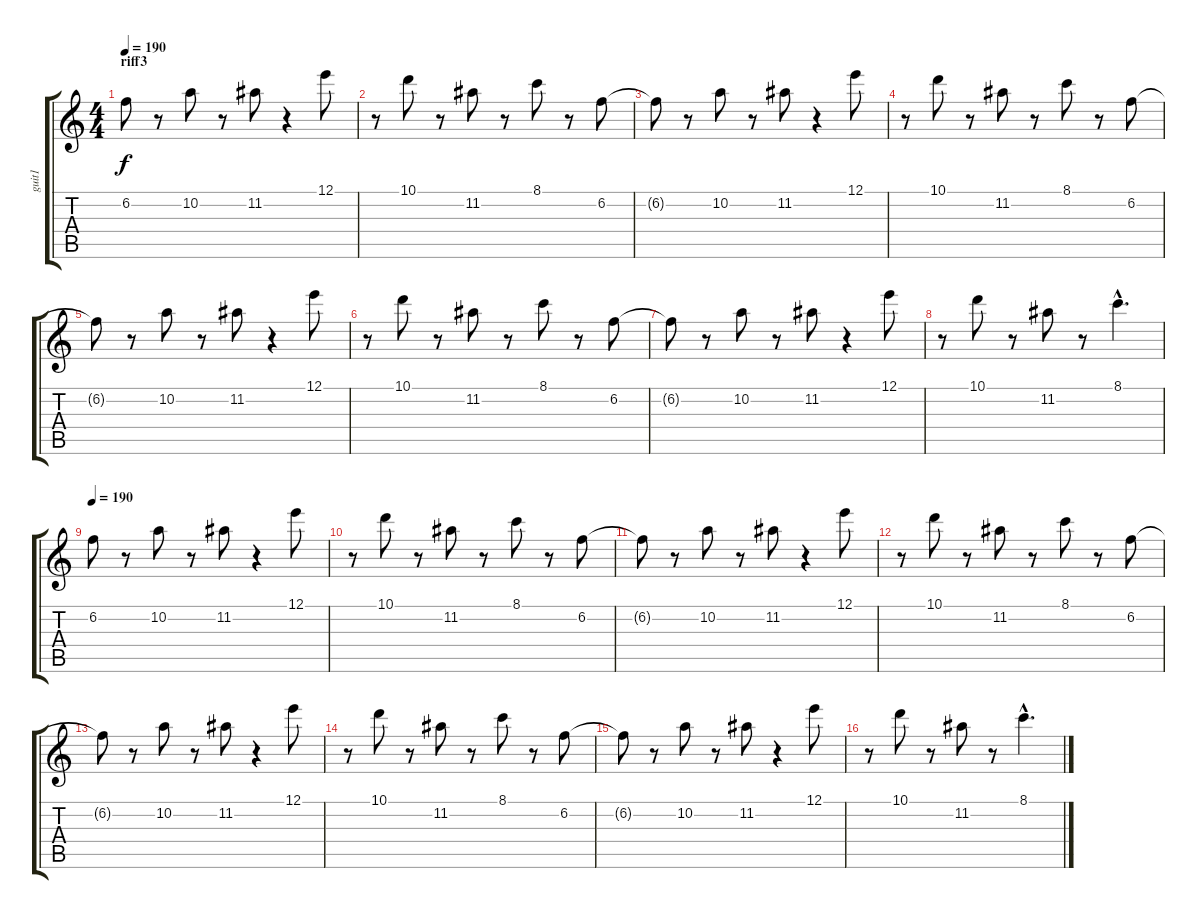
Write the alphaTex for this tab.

\track ("guit1" "guit1") {instrument electricguitarclean}
\staff {score tabs}
\tuning (E4 B3 G3 D3 A2 D2) {hide}
\ts (4 4)
\section ("" "riff3")
\tempo 190
\clef g2
\ks c
6.2.8{dy f instrument distortionguitar} r.8 10.2.8 r.8 11.2.8 r.4 12.1.8 |
r.8 10.1.8 r.8 11.2.8 r.8 8.1.8 r.8 6.2.8 |
6.2{t}.8 r.8 10.2.8 r.8 11.2.8 r.4 12.1.8 |
r.8 10.1.8 r.8 11.2.8 r.8 8.1.8 r.8 6.2.8 |
6.2{t}.8 r.8 10.2.8 r.8 11.2.8 r.4 12.1.8 |
r.8 10.1.8 r.8 11.2.8 r.8 8.1.8 r.8 6.2.8 |
6.2{t}.8 r.8 10.2.8 r.8 11.2.8 r.4 12.1.8 |
r.8 10.1.8 r.8 11.2.8 r.8 8.1{hac}.4{d} |
\tempo 190
6.2.8{instrument distortionguitar} r.8 10.2.8 r.8 11.2.8 r.4 12.1.8 |
r.8 10.1.8 r.8 11.2.8 r.8 8.1.8 r.8 6.2.8 |
6.2{t}.8 r.8 10.2.8 r.8 11.2.8 r.4 12.1.8 |
r.8 10.1.8 r.8 11.2.8 r.8 8.1.8 r.8 6.2.8 |
6.2{t}.8 r.8 10.2.8 r.8 11.2.8 r.4 12.1.8 |
r.8 10.1.8 r.8 11.2.8 r.8 8.1.8 r.8 6.2.8 |
6.2{t}.8 r.8 10.2.8 r.8 11.2.8 r.4 12.1.8 |
r.8 10.1.8 r.8 11.2.8 r.8 8.1{hac}.4{d}
